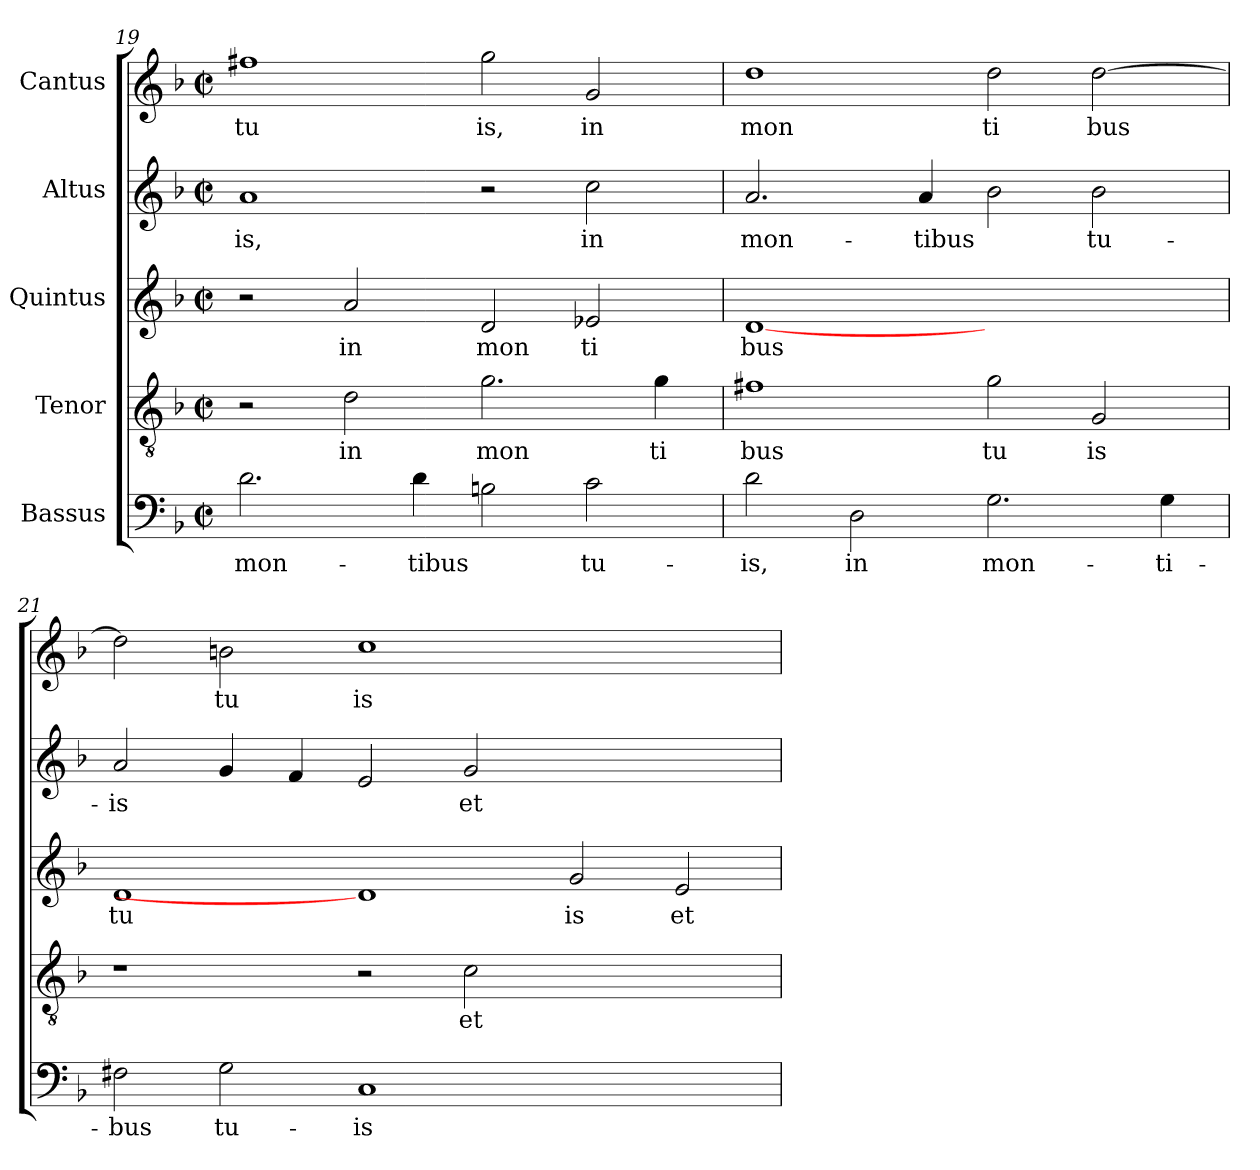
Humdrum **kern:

**kern	**text	**kern	**text	**kern	**text	**kern	**text	**kern	**text
*part5	*part5	*part4	*part4	*part3	*part3	*part2	*part2	*part1	*part1
*staff5	*staff5	*staff4	*staff4	*staff3	*staff3	*staff2	*staff2	*staff1	*staff1
*I"Bassus	*	*I"Tenor	*	*I"Quintus	*	*I"Altus	*	*I"Cantus	*
!!LO:PB:g=z
*clefF4	*	*clefGv2	*	*clefG2	*	*clefG2	*	*clefG2	*
*k[b-]	*	*k[b-]	*	*k[b-]	*	*k[b-]	*	*k[b-]	*
*F:	*	*F:	*	*F:	*	*F:	*	*F:	*
*M2/2	*	*M2/2	*	*M2/2	*	*M2/2	*	*M2/2	*
*met(c|)	*	*met(c|)	*	*met(c|)	*	*met(c|)	*	*met(c|)	*
=19	=19	=19	=19	=19	=19	=19	=19	=19	=19
!	!LO:LY:b:cj	!	!	!	!	!	!LO:LY:b:cj	!	!LO:LY:b:cj
2.d\	mon-	2r	.	2r	.	1a	is,	1ff#X	tu
!	!	!	!LO:LY:b:cj	!	!LO:LY:b:cj	!	!	!	!
.	.	2d\	in	2a/	in	.	.	.	.
!	!LO:LY:b:cj	!	!	!	!	!	!	!	!
4d\	-tibus	.	.	.	.	.	.	.	.
!	!LO:LY:b:cj	!	!LO:LY:b:cj	!	!LO:LY:b:cj	!	!	!	!LO:LY:b:cj
2Bn\	.	2.g\	mon	2d/	mon	2r	.	2gg\	is,
!	!LO:LY:b:cj	!	!	!	!LO:LY:b:cj	!	!LO:LY:b:cj	!	!LO:LY:b:cj
2c\	tu-	.	.	2e-X/	ti	2cc\	in	2g/	in
!	!	!	!LO:LY:b:cj	!	!	!	!	!	!
.	.	4g\	ti	.	.	.	.	.	.
=20	=20	=20	=20	=20	=20	=20	=20	=20	=20
!	!LO:LY:b:cj	!	!LO:LY:b:cj	!	!LO:LY:b:cj	!	!LO:LY:b:cj	!	!LO:LY:b:cj
2d\	-is,	1f#X	bus	[1d	bus	2.a/	mon-	1dd	mon
!	!LO:LY:b:cj	!	!	!	!	!	!	!	!
2D\	in	.	.	.	.	.	.	.	.
!	!	!	!	!	!	!	!LO:LY:b:cj	!	!
.	.	.	.	.	.	4a/	-tibus	.	.
!	!LO:LY:b:cj	!	!LO:LY:b:cj	!	!	!	!LO:LY:b:cj	!	!LO:LY:b:cj
2.G\	mon-	2g\	tu	1ryy	.	2b-\	.	2dd\	ti
!	!	!	!LO:LY:b:cj	!	!	!	!LO:LY:b:cj	!	!LO:LY:b:cj
.	.	2G/	is	.	.	2b-\	tu-	[>2dd\	bus
!	!LO:LY:b:cj	!	!	!	!	!	!	!	!
4G\	-ti-	.	.	.	.	.	.	.	.
=21	=21	=21	=21	=21	=21	=21	=21	=21	=21
!	!LO:LY:b:cj	!	!	!	!LO:LY:b:cj	!	!LO:LY:b:cj	!	!LO:LY:b:cj
2F#X\	-bus	1r	.	1d	tu	2a/	-is	2dd\]	.
!	!LO:LY:b:cj	!	!	!	!	!	!LO:LY:b:cj	!	!LO:LY:b:cj
2G\	tu-	.	.	.	.	4g/	.	2bn\	tu
!	!	!	!	!	!	!	!LO:LY:b:cj	!	!
.	.	.	.	.	.	4f/	.	.	.
!	!LO:LY:b:cj	!	!	!	!	!	!LO:LY:b:cj	!	!LO:LY:b:cj
1C	-is	2r	.	1d]	.	2e/	.	1cc	is
!	!	!	!LO:LY:b:cj	!	!	!	!LO:LY:b:cj	!	!
.	.	2c\	et	.	.	2g/	et	.	.
!	!	!	!	!	!LO:LY:b:cj	!	!	!	!
1ryy	.	1ryy	.	2g/	is	1ryy	.	1ryy	.
!	!	!	!	!	!LO:LY:b:cj	!	!	!	!
.	.	.	.	2e/	et	.	.	.	.
=	=	=	=	=	=	=	=	=	=
*-	*-	*-	*-	*-	*-	*-	*-	*-	*-
